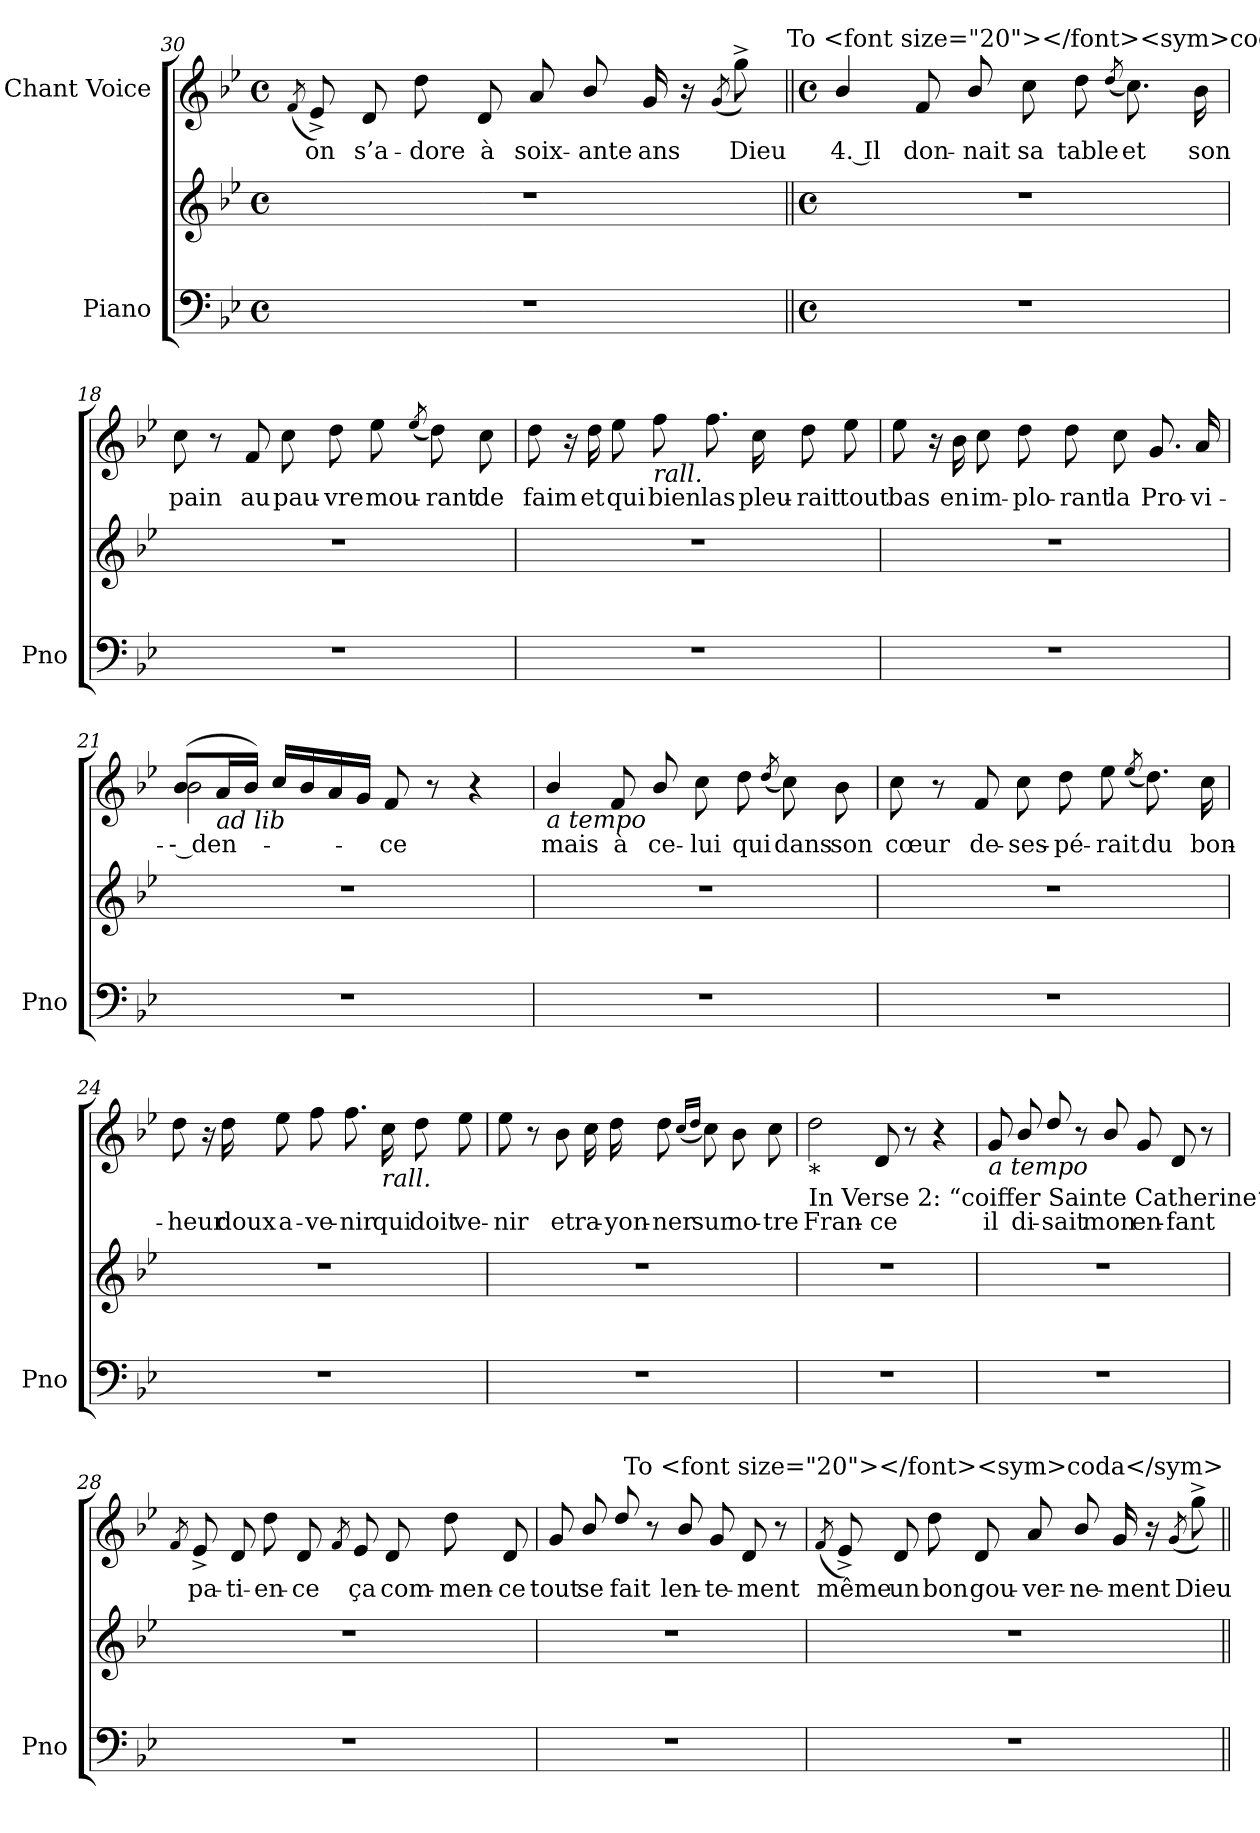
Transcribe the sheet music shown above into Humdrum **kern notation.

**kern	**kern	**kern	**text
*part2	*part2	*part1	*part1
*staff3	*staff2	*staff1	*staff1
*I"Piano	*	*I"Chant Voice	*
*I'Pno	*	*	*
*clefF4	*clefG2	*clefG2	*
*k[b-e-]	*k[b-e-]	*k[b-e-]	*
*M4/4	*M4/4	*M4/4	*
*met(c)	*met(c)	*met(c)	*
=30	=30	=30	=30
.	.	(8qf/	.
!	!	!	!LO:LY:b
1r	1r	8e-^>/)	on
!	!	!	!LO:LY:b
.	.	8d/	s’a-
!	!	!	!LO:LY:b
.	.	8dd\	-dore
!	!	!	!LO:LY:b
.	.	8d/	à
!	!	!	!LO:LY:b
.	.	8a/	soix-
!	!	!	!LO:LY:b
.	.	8b-/	-ante
!	!	!	!LO:LY:b
.	.	16g/	ans
.	.	16r	.
.	.	(8qg/	.
!	!	!	!LO:LY:b
.	.	8gg^\)	Dieu
!	!	!LO:TX:a:t=To <font size="20"></font><sym>coda</sym>	!
!!LO:LB:g=z
=17||	=17||	=17||	=17||
*stria5	*stria5	*	*
*M4/4	*M4/4	*M4/4	*
*met(c)	*met(c)	*met(c)	*
!	!	!	!LO:LY:b
1r	1r	4b-/	4. Il
!	!	!	!LO:LY:b
.	.	8f/	don-
!	!	!	!LO:LY:b
.	.	8b-/	-nait
!	!	!	!LO:LY:b
.	.	8cc\	sa
!	!	!	!LO:LY:b
.	.	8dd\	table
.	.	(8qdd/	.
!	!	!	!LO:LY:b
.	.	8.cc\)	et
!	!	!	!LO:LY:b
.	.	16b-\	son
=18	=18	=18	=18
!	!	!	!LO:LY:b
1r	1r	8cc\	pain
.	.	8r	.
!	!	!	!LO:LY:b
.	.	8f/	au
!	!	!	!LO:LY:b
.	.	8cc\	pau-
!	!	!	!LO:LY:b
.	.	8dd\	-vre
!	!	!	!LO:LY:b
.	.	8ee-\	mou-
.	.	(8qee-/	.
!	!	!	!LO:LY:b
.	.	8dd\)	-rant
!	!	!	!LO:LY:b
.	.	8cc\	de
=19	=19	=19	=19
!	!	!	!LO:LY:b
1r	1r	8dd\	faim
.	.	16r	.
!	!	!	!LO:LY:b
.	.	16dd\	et
!	!	!	!LO:LY:b
.	.	8ee-\	qui
!	!	!LO:TX:b:i:t=rall.	!
!	!	!	!LO:LY:b
.	.	8ff\	bien
!	!	!	!LO:LY:b
.	.	8.ff\	las
!	!	!	!LO:LY:b
.	.	16cc\	pleu-
!	!	!	!LO:LY:b
.	.	8dd\	-rait
!	!	!	!LO:LY:b
.	.	8ee-\	tout
=20	=20	=20	=20
!	!	!	!LO:LY:b
1r	1r	8ee-\	bas
.	.	16r	.
!	!	!	!LO:LY:b
.	.	16b-\	en
!	!	!	!LO:LY:b
.	.	8cc\	im-
!	!	!	!LO:LY:b
.	.	8dd\	-plo-
!	!	!	!LO:LY:b
.	.	8dd\	-rant
!	!	!	!LO:LY:b
.	.	8cc\	la
!	!	!	!LO:LY:b
.	.	8.g/	Pro-
!	!	!	!LO:LY:b
.	.	16a/	-vi-
!!LO:LB:g=z
=21	=21	=21	=21
!	!	!	!LO:LY:b
*	*	*^	*
1r	1r	(<8b-/L	2b-\	-- den-
!	!	!LO:TX:b:i:t=ad lib	!	!
.	.	16a/L	.	.
.	.	16b-/JJ)	.	.
.	.	16cc/LL	.	.
.	.	16b-/	.	.
.	.	16a/	.	.
.	.	16g/JJ	.	.
!	!	!	!	!LO:LY:b
.	.	8f/	2ryy	-ce
.	.	8r	.	.
.	.	4r	.	.
*	*	*v	*v	*
=22	=22	=22	=22
!	!	!LO:TX:b:i:t=a tempo	!
!	!	!	!LO:LY:b
1r	1r	4b-/	mais
!	!	!	!LO:LY:b
.	.	8f/	à
!	!	!	!LO:LY:b
.	.	8b-/	ce-
!	!	!	!LO:LY:b
.	.	8cc\	-lui
!	!	!	!LO:LY:b
.	.	8dd\	qui
.	.	(8qdd/	.
!	!	!	!LO:LY:b
.	.	8cc\)	dans
!	!	!	!LO:LY:b
.	.	8b-\	son
=23	=23	=23	=23
!	!	!	!LO:LY:b
1r	1r	8cc\	cœur
.	.	8r	.
!	!	!	!LO:LY:b
.	.	8f/	de-
!	!	!	!LO:LY:b
.	.	8cc\	-ses-
!	!	!	!LO:LY:b
.	.	8dd\	-pé-
!	!	!	!LO:LY:b
.	.	8ee-\	-rait
.	.	(8qee-/	.
!	!	!	!LO:LY:b
.	.	8.dd\)	du
!	!	!	!LO:LY:b
.	.	16cc\	bon-
=24	=24	=24	=24
!	!	!	!LO:LY:b
1r	1r	8dd\	-heur
.	.	16r	.
!	!	!	!LO:LY:b
.	.	16dd\	doux
!	!	!	!LO:LY:b
.	.	8ee-\	a-
!	!	!	!LO:LY:b
.	.	8ff\	-ve-
!	!	!	!LO:LY:b
.	.	8.ff\	-nir
!	!	!LO:TX:b:i:t=rall.	!
!	!	!	!LO:LY:b
.	.	16cc\	qui
!	!	!	!LO:LY:b
.	.	8dd\	doit
!	!	!	!LO:LY:b
.	.	8ee-\	ve-
=25	=25	=25	=25
!	!	!	!LO:LY:b
1r	1r	8ee-\	-nir
.	.	8r	.
!	!	!	!LO:LY:b
.	.	8b-\	et
!	!	!	!LO:LY:b
.	.	16cc\	ra-
!	!	!	!LO:LY:b
.	.	16dd\	-yon-
!	!	!	!LO:LY:b
.	.	8dd\	-ner
.	.	(16qcc/LL	.
.	.	16qdd/JJ	.
!	!	!	!LO:LY:b
.	.	8cc\)	sur
!	!	!	!LO:LY:b
.	.	8b-\	no-
!	!	!	!LO:LY:b
.	.	8cc\	-tre
!!LO:LB:g=z
=26	=26	=26	=26
!	!	!LO:TX:b:t=*	!
!	!	!LO:TX:b:t=In Verse 2&colon; “coiffer Sainte Catherine” translates as "to turn 25 without being married ; to turn 25 single"	!
!	!	!	!LO:LY:b
1r	1r	2dd\	Fran-
!	!	!	!LO:LY:b
.	.	8d/	-ce
.	.	8r	.
.	.	4r	.
=27	=27	=27	=27
!	!	!LO:TX:b:i:t=a tempo	!
!	!	!	!LO:LY:b
1r	1r	8g/	il
!	!	!	!LO:LY:b
.	.	8b-/	di-
!	!	!	!LO:LY:b
.	.	8dd/	-sait
.	.	8r	.
!	!	!	!LO:LY:b
.	.	8b-/	mon
!	!	!	!LO:LY:b
.	.	8g/	en-
!	!	!	!LO:LY:b
.	.	8d/	-fant
.	.	8r	.
=28	=28	=28	=28
.	.	8qf/	.
!	!	!	!LO:LY:b
1r	1r	8e-^>/	pa-
!	!	!	!LO:LY:b
.	.	8d/	-ti-
!	!	!	!LO:LY:b
.	.	8dd\	-en-
!	!	!	!LO:LY:b
.	.	8d/	-ce
.	.	8qf/	.
!	!	!	!LO:LY:b
.	.	8e-/	ça
!	!	!	!LO:LY:b
.	.	8d/	com-
!	!	!	!LO:LY:b
.	.	8dd\	-men-
!	!	!	!LO:LY:b
.	.	8d/	-ce
=29	=29	=29	=29
!	!	!	!LO:LY:b
1r	1r	8g/	tout
!	!	!	!LO:LY:b
.	.	8b-/	se
!	!	!	!LO:LY:b
.	.	8dd/	fait
.	.	8r	.
!	!	!	!LO:LY:b
.	.	8b-/	len-
!	!	!	!LO:LY:b
.	.	8g/	-te-
!	!	!	!LO:LY:b
.	.	8d/	-ment
.	.	8r	.
=30	=30	=30	=30
.	.	(8qf/	.
!	!	!	!LO:LY:b
1r	1r	8e-^>/)	même
!	!	!	!LO:LY:b
.	.	8d/	un
!	!	!	!LO:LY:b
.	.	8dd\	bon
!	!	!	!LO:LY:b
.	.	8d/	gou-
!	!	!	!LO:LY:b
.	.	8a/	-ver-
!	!	!	!LO:LY:b
.	.	8b-/	-ne-
!	!	!	!LO:LY:b
.	.	16g/	-ment
.	.	16r	.
.	.	(8qg/	.
!	!	!	!LO:LY:b
.	.	8gg^\)	Dieu
!	!	!LO:TX:a:t=To <font size="20"></font><sym>coda</sym>	!
=||	=||	=||	=||
*-	*-	*-	*-
